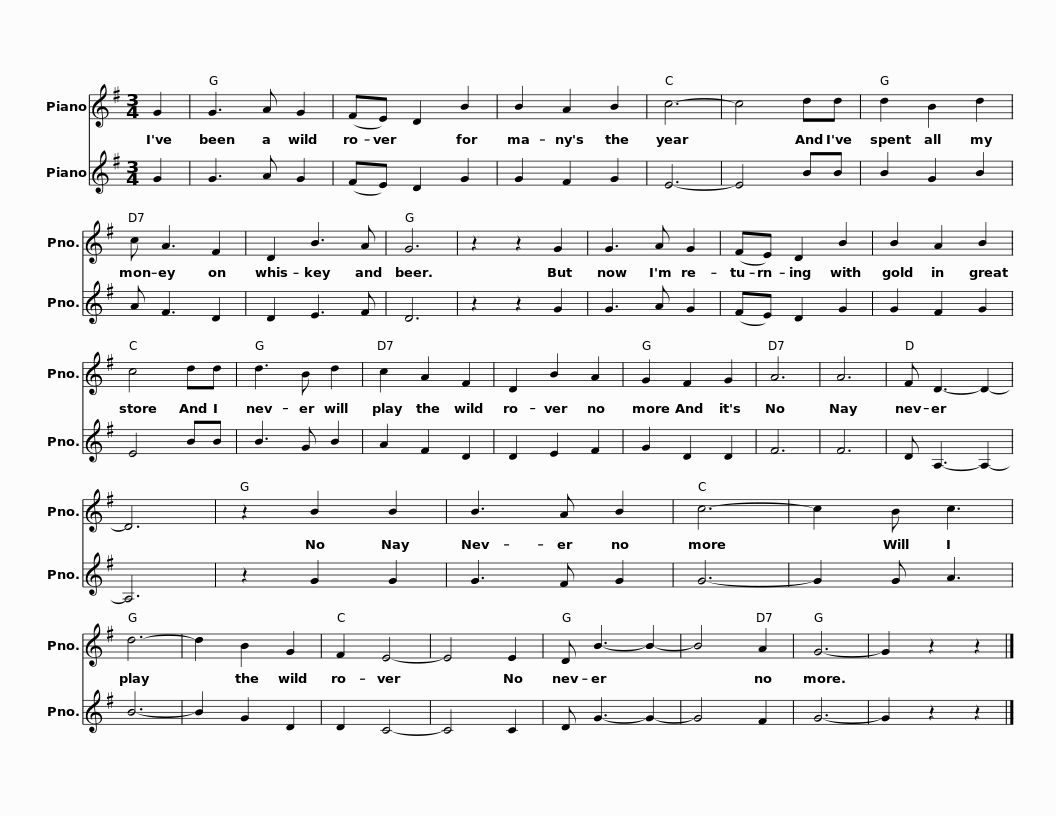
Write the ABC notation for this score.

X:1
%%score 1 2
L:1/8
M:3/4
I:linebreak $
K:G
V:1 treble
V:2 treble
V:1
 G2 | G3 A G2 | (FE) D2 B2 | B2 A2 B2 | c6- | %5
 c4 dd | d2 B2 d2 |$ c A3 F2 | D2 B3 A | G6 | %10
 z2 z2 G2 | G3 A G2 | (FE) D2 B2 | B2 A2 B2 |$ c4 dd | %15
 d3 B d2 | c2 A2 F2 | D2 B2 A2 | G2 F2 G2 | A6 | %20
 A6 |$ F D3- D2- | D6 | z2 B2 B2 | B3 A B2 | %25
 c6- | c2 B c3 | d6- | d2 B2 G2 | F2 E4- |$ %30
 E4 E2 | D B3- B2- | B4 A2 | G6- | G2 z2 z2 |] %35
V:2
 G2 | G3 A G2 | (FE) D2 G2 | G2 F2 G2 | E6- | %5
 E4 BB | B2 G2 B2 |$ A F3 D2 | D2 E3 F | D6 | %10
 z2 z2 G2 | G3 A G2 | (FE) D2 G2 | G2 F2 G2 |$ E4 BB | %15
 B3 G B2 | A2 F2 D2 | D2 E2 F2 | G2 D2 D2 | F6 | %20
 F6 |$ D A,3- A,2- | A,6 | z2 G2 G2 | G3 F G2 | %25
 G6- | G2 G A3 | B6- | B2 G2 D2 | D2 C4- |$ %30
 C4 C2 | D G3- G2- | G4 F2 | G6- | G2 z2 z2 |] %35
